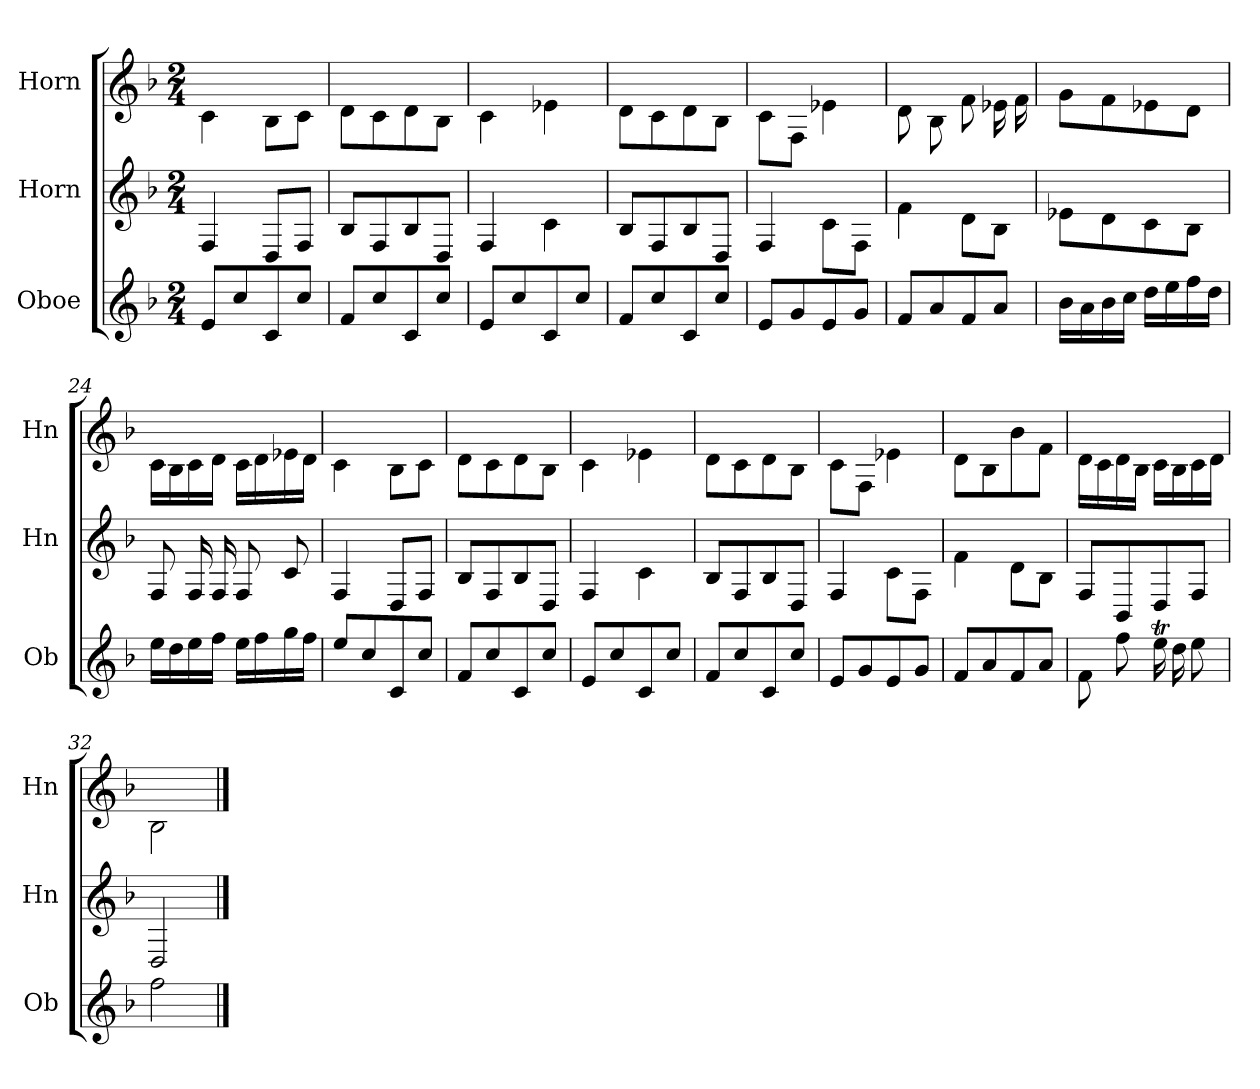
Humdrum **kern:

**kern	**kern	**kern
*part3	*part2	*part1
*staff3	*staff2	*staff1
*I"Oboe	*I"Horn	*I"Horn
*I'Ob	*I'Hn	*I'Hn
*clefG2	*clefG2	*clefG2
*	*ITrd-4c-7	*ITrd-4c-7
*k[b-]	*k[]	*k[]
*M2/4	*M2/4	*M2/4
=	=	=
8e/L	4c/	4g\
8cc/	.	.
8c/	8A/L	8f\L
8cc/J	8c/J	8g\J
=18	=18	=18
8f/L	8f/L	8a\L
8cc/	8c/	8g\
8c/	8f/	8a\
8cc/J	8A/J	8f\J
=19	=19	=19
8e/L	4c/	4g\
8cc/	.	.
8c/	4g\	4b-X\
8cc/J	.	.
=20	=20	=20
8f/L	8f/L	8a\L
8cc/	8c/	8g\
8c/	8f/	8a\
8cc/J	8A/J	8f\J
=21	=21	=21
8e/L	4c/	8g\L
8g/	.	8c\J
8e/	8g\L	4b-X\
8g/J	8c\J	.
=22	=22	=22
8f/L	4cc\	8a\
8a/	.	8f\
8f/	8a\L	8cc\
8a/J	8f\J	16b-X\
.	.	16cc\
=23	=23	=23
16b-\LL	8b-X\L	8dd\L
16a\	.	.
16b-\	8a\	8cc\
16cc\JJ	.	.
16dd\LL	8g\	8b-X\
16ee\	.	.
16ff\	8f\J	8a\J
16dd\JJ	.	.
=24	=24	=24
16ee\LL	8c/	16g\LL
16dd\	.	16f\
16ee\	16c/	16g\
16ff\JJ	16c/	16a\JJ
16ee\LL	8c/	16g\LL
16ff\	.	16a\
16gg\	8g/	16b-X\
16ff\JJ	.	16a\JJ
=25	=25	=25
8ee/L	4c/	4g\
8cc/	.	.
8c/	8A/L	8f\L
8cc/J	8c/J	8g\J
=26	=26	=26
8f/L	8f/L	8a\L
8cc/	8c/	8g\
8c/	8f/	8a\
8cc/J	8A/J	8f\J
=27	=27	=27
8e/L	4c/	4g\
8cc/	.	.
8c/	4g\	4b-X\
8cc/J	.	.
=28	=28	=28
8f/L	8f/L	8a\L
8cc/	8c/	8g\
8c/	8f/	8a\
8cc/J	8A/J	8f\J
=29	=29	=29
8e/L	4c/	8g\L
8g/	.	8c\J
8e/	8g\L	4b-X\
8g/J	8c\J	.
=30	=30	=30
8f/L	4cc\	8a\L
8a/	.	8f\
8f/	8a\L	8ff\
8a/J	8f\J	8cc\J
=31	=31	=31
8f\	8c/L	16a\LL
.	.	16g\
8ff\	8F/	16a\
.	.	16f\JJ
16eet\	8A/	16g\LL
16dd\	.	16f\
8ee\	8c/J	16g\
.	.	16a\JJ
=32	=32	=32
2ff\	2A/	2f\
==	==	==
*-	*-	*-
